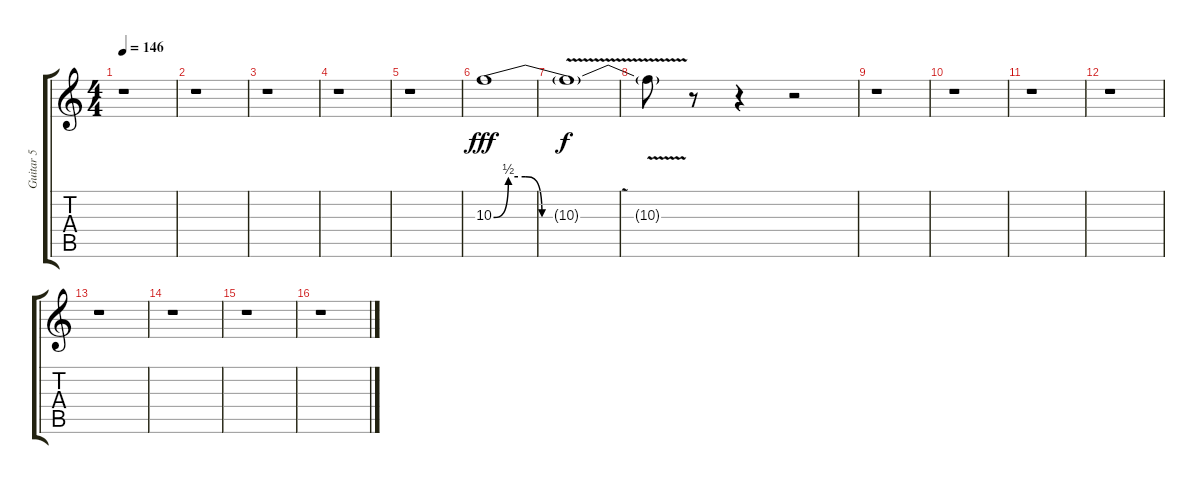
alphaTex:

\track ("Guitar 5" "Guitar 5") {instrument distortionguitar}
\staff {score tabs}
\tuning (E4 B3 G3 D3 A2 E2) {hide}
\ts (4 4)
\tempo 146
\clef g2
\ks c
r.1{dy fff} |
r.1 |
r.1 |
r.1 |
r.1 |
10.3{be (custom 0 0 7 2 15 2 23 0 30 0 60 0)}.1 |
10.3{v t}.1{dy f} |
10.3{t}.8 r.8 r.4 r.2 |
r.1 |
r.1 |
r.1 |
r.1 |
r.1 |
r.1 |
r.1 |
r.1
